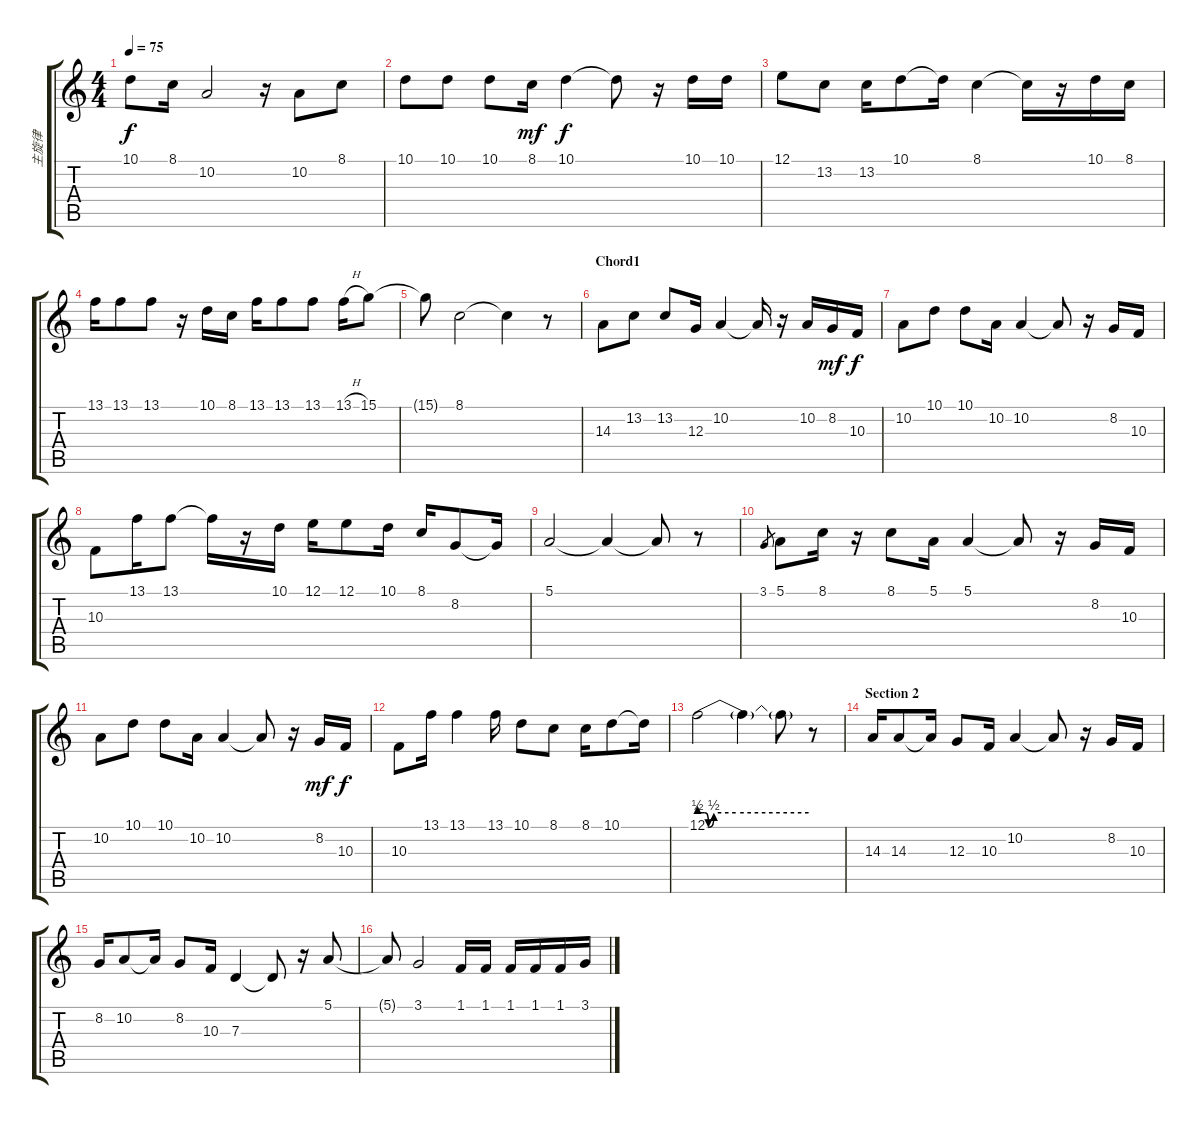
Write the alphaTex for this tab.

\track ("主旋律" "主旋律") {instrument synthvoice}
\staff {score tabs}
\tuning (E4 B3 G3 D3 A2 E2) {hide}
\ts (4 4)
\tempo 75
\clef g2
\ks c
10.1.8{dy f} 8.1.16 10.2.2 r.16 10.2.8 8.1.8 |
10.1.8 10.1.8 10.1.8 8.1.16{dy mf} 10.1.4{dy f} 10.1{t}.8 r.16 10.1.16 10.1.16 |
12.1.8 13.2.8 13.2.16 10.1.8 10.1{t}.16 8.1.4 8.1{t}.16 r.16 10.1.16 8.1.16 |
13.1.16 13.1.8 13.1.8 r.16 10.1.16 8.1.16 13.1.16 13.1.8 13.1.8 13.1{h}.16 15.1.8 |
15.1{t}.8 8.1.2 8.1{t}.4 r.8 |
\section ("" "Chord1")
14.3.8 13.2.8 13.2.8 12.3.16 10.2.4 10.2{t}.16 r.16 10.2.16 8.2.16{dy mf} 10.3.16{dy f} |
10.2.8 10.1.8 10.1.8 10.2.16 10.2.4 10.2{t}.8 r.16 8.2.16 10.3.16 |
10.3.8 13.1.16 13.1.8 13.1{t}.16 r.16 10.1.16 12.1.16 12.1.8 10.1.16 8.1.16 8.2.8 8.2{t}.16 |
5.1.2 5.1{t}.4 5.1{t}.8 r.8 |
3.1.8{gr} 5.1.8 8.1.16 r.16 8.1.8 5.1.16 5.1.4 5.1{t}.8 r.16 8.2.16 10.3.16 |
10.2.8 10.1.8 10.1.8 10.2.16 10.2.4 10.2{t}.8 r.16 8.2.16{dy mf} 10.3.16{dy f} |
10.3.8 13.1.16 13.1.4 13.1.16 10.1.8 8.1.8 8.1.16 10.1.8 10.1{t}.16 |
12.1{be (custom 0 2 3 2 5 0 8 2 20 2 60 2)}.2 12.1{t}.4 12.1{t}.8 r.8 |
\section ("" "Section 2")
14.3.16 14.3.8 14.3{t}.16 12.3.8 10.3.16 10.2.4 10.2{t}.8 r.16 8.2.16 10.3.16 |
8.2.16 10.2.8 10.2{t}.16 8.2.8 10.3.16 7.3.4 7.3{t}.8 r.16 5.1.8 |
5.1{t}.8 3.1.2 1.1.16 1.1.16 1.1.16 1.1.16 1.1.16 3.1.16
